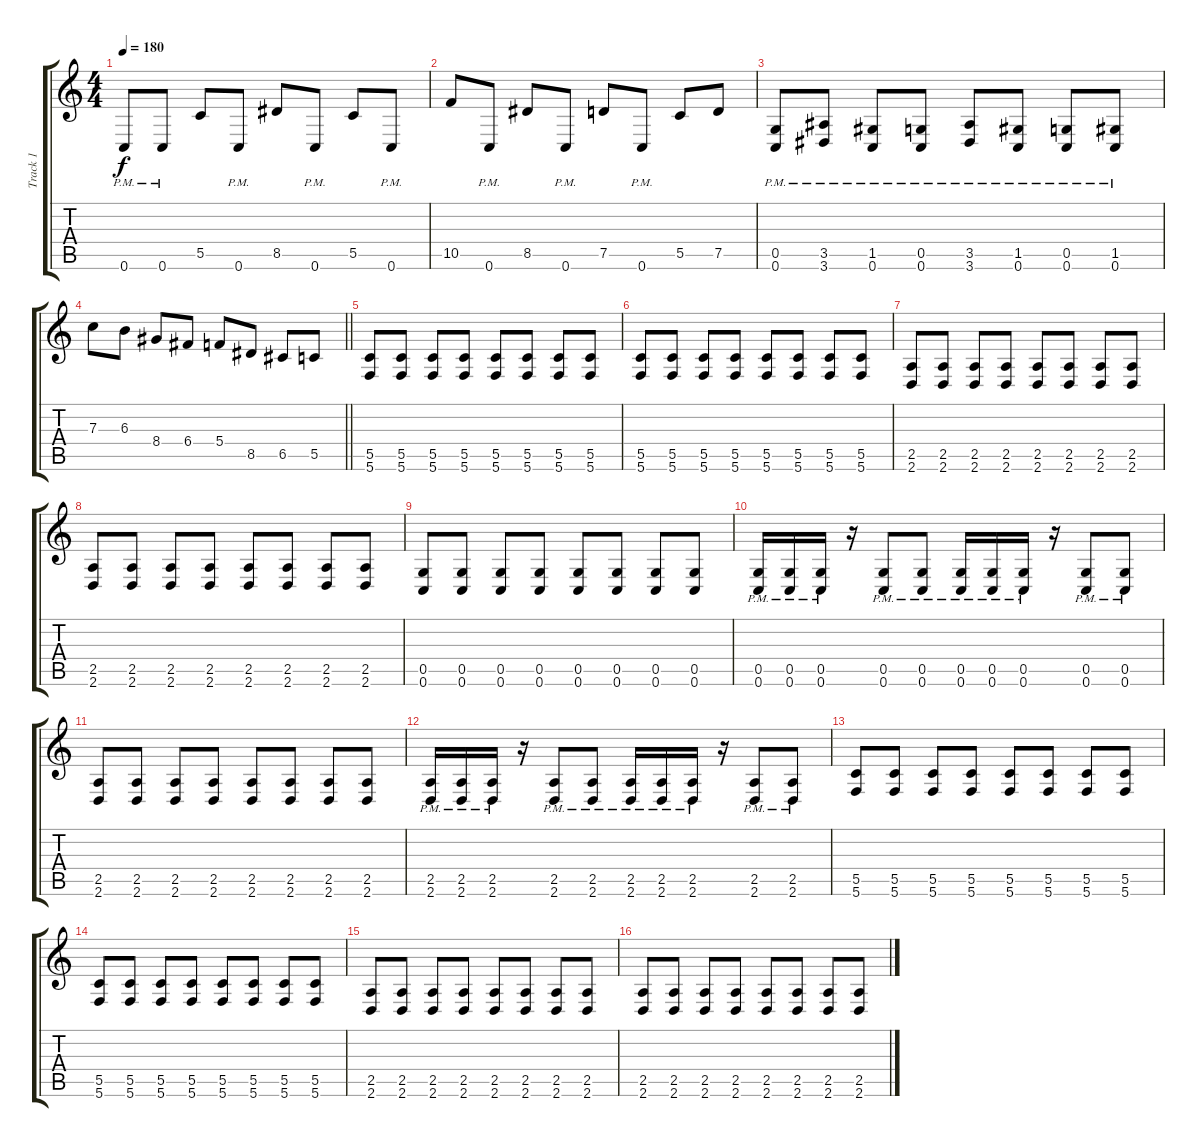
\track ("Track 1" "Track 1") {instrument distortionguitar}
\staff {score tabs}
\tuning (D4 A3 F3 C3 G2 C2) {hide}
\ts (4 4)
\tempo 180
\clef g2
\ks c
0.6{pm}.8{dy f} 0.6{pm}.8 5.5.8 0.6{pm}.8 8.5.8 0.6{pm}.8 5.5.8 0.6{pm}.8 |
10.5.8 0.6{pm}.8 8.5.8 0.6{pm}.8 7.5.8 0.6{pm}.8 5.5.8 7.5.8 |
(0.5{pm} 0.6{pm}).8 (3.5{pm} 3.6{pm}).8 (1.5{pm} 0.6).8 (0.5{pm} 0.6{pm}).8 (3.5{pm} 3.6{pm}).8 (1.5{pm} 0.6{pm}).8 (0.5{pm} 0.6{pm}).8 (1.5{pm} 0.6{pm}).8 |
\barLineRight lightlight
7.3.8 6.3.8 8.4.8 6.4.8 5.4.8 8.5.8 6.5.8 5.5.8 |
(5.5 5.6).8 (5.5 5.6).8 (5.5 5.6).8 (5.5 5.6).8 (5.5 5.6).8 (5.5 5.6).8 (5.5 5.6).8 (5.5 5.6).8 |
(5.5 5.6).8 (5.5 5.6).8 (5.5 5.6).8 (5.5 5.6).8 (5.5 5.6).8 (5.5 5.6).8 (5.5 5.6).8 (5.5 5.6).8 |
(2.5 2.6).8 (2.5 2.6).8 (2.5 2.6).8 (2.5 2.6).8 (2.5 2.6).8 (2.5 2.6).8 (2.5 2.6).8 (2.5 2.6).8 |
(2.5 2.6).8 (2.5 2.6).8 (2.5 2.6).8 (2.5 2.6).8 (2.5 2.6).8 (2.5 2.6).8 (2.5 2.6).8 (2.5 2.6).8 |
(0.5 0.6).8 (0.5 0.6).8 (0.5 0.6).8 (0.5 0.6).8 (0.5 0.6).8 (0.5 0.6).8 (0.5 0.6).8 (0.5 0.6).8 |
(0.5{pm} 0.6{pm}).16 (0.5{pm} 0.6{pm}).16 (0.5{pm} 0.6{pm}).16 r.16 (0.5{pm} 0.6{pm}).8 (0.5{pm} 0.6{pm}).8 (0.5{pm} 0.6{pm}).16 (0.5{pm} 0.6{pm}).16 (0.5{pm} 0.6{pm}).16 r.16 (0.5{pm} 0.6{pm}).8 (0.5{pm} 0.6{pm}).8 |
(2.5 2.6).8 (2.5 2.6).8 (2.5 2.6).8 (2.5 2.6).8 (2.5 2.6).8 (2.5 2.6).8 (2.5 2.6).8 (2.5 2.6).8 |
(2.5{pm} 2.6{pm}).16 (2.5{pm} 2.6{pm}).16 (2.5{pm} 2.6{pm}).16 r.16 (2.5{pm} 2.6{pm}).8 (2.5{pm} 2.6{pm}).8 (2.5{pm} 2.6{pm}).16 (2.5{pm} 2.6{pm}).16 (2.5{pm} 2.6{pm}).16 r.16 (2.5{pm} 2.6{pm}).8 (2.5{pm} 2.6{pm}).8 |
(5.5 5.6).8 (5.5 5.6).8 (5.5 5.6).8 (5.5 5.6).8 (5.5 5.6).8 (5.5 5.6).8 (5.5 5.6).8 (5.5 5.6).8 |
(5.5 5.6).8 (5.5 5.6).8 (5.5 5.6).8 (5.5 5.6).8 (5.5 5.6).8 (5.5 5.6).8 (5.5 5.6).8 (5.5 5.6).8 |
(2.5 2.6).8 (2.5 2.6).8 (2.5 2.6).8 (2.5 2.6).8 (2.5 2.6).8 (2.5 2.6).8 (2.5 2.6).8 (2.5 2.6).8 |
(2.5 2.6).8 (2.5 2.6).8 (2.5 2.6).8 (2.5 2.6).8 (2.5 2.6).8 (2.5 2.6).8 (2.5 2.6).8 (2.5 2.6).8
